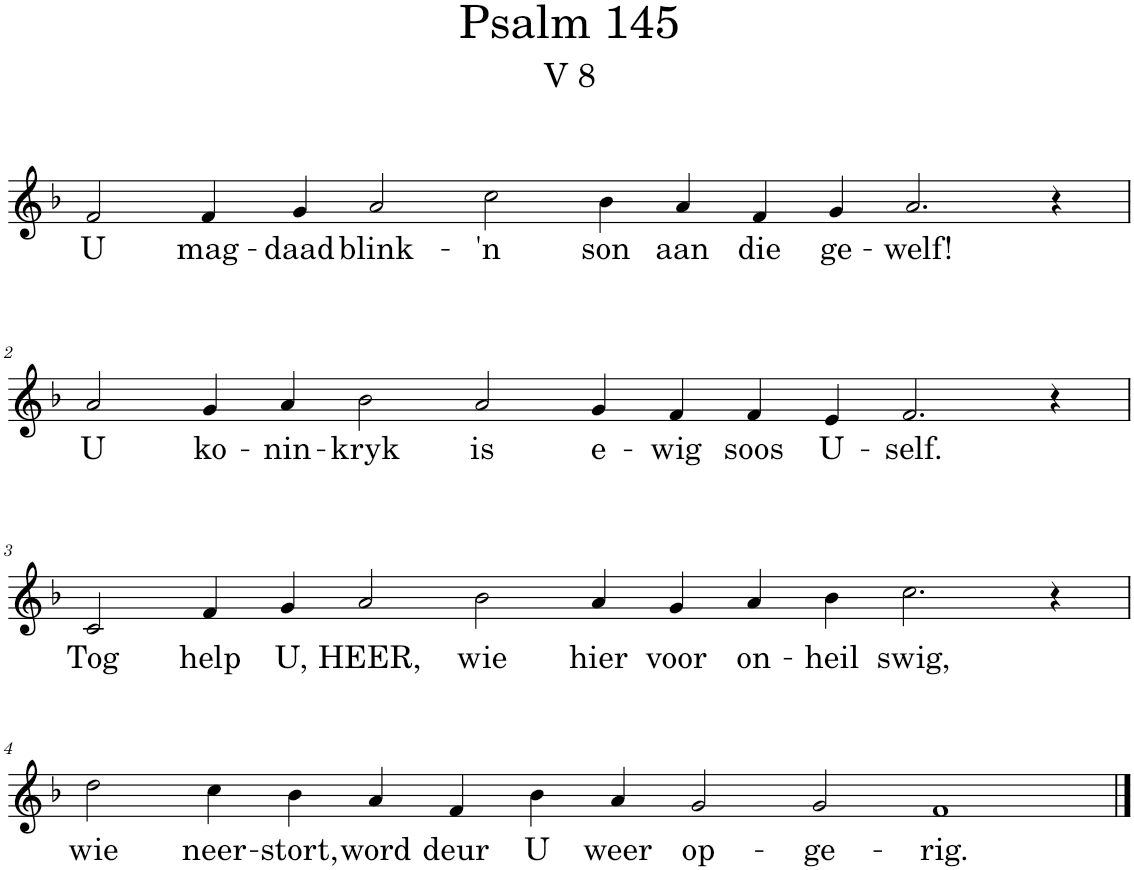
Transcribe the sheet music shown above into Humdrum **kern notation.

**kern	**text
*part1	*part1
*staff1	*staff1
*I"Pipe Organ	*
*I'Org.	*
*clefG2	*
*k[b-]	*
*M16/4	*
=1	=1
!	!LO:LY:b
2f/	U
!	!LO:LY:b
4f/	mag-
!	!LO:LY:b
4g/	-daad
!	!LO:LY:b
2a/	blink-
!	!LO:LY:b
2cc\	-'n
!	!LO:LY:b
4b-\	son
!	!LO:LY:b
4a/	aan
!	!LO:LY:b
4f/	die
!	!LO:LY:b
4g/	ge-
!	!LO:LY:b
2.a/	-welf!
4r	.
!!LO:LB:g=z
=2	=2
!	!LO:LY:b
2a/	U
!	!LO:LY:b
4g/	ko-
!	!LO:LY:b
4a/	-nin-
!	!LO:LY:b
2b-\	-kryk
!	!LO:LY:b
2a/	is
!	!LO:LY:b
4g/	e-
!	!LO:LY:b
4f/	-wig
!	!LO:LY:b
4f/	soos
!	!LO:LY:b
4e/	U-
!	!LO:LY:b
2.f/	-self.
4r	.
!!LO:LB:g=z
=3	=3
*M16/4	*
!	!LO:LY:b
2c/	Tog
!	!LO:LY:b
4f/	help
!	!LO:LY:b
4g/	U,
!	!LO:LY:b
2a/	HEER,
!	!LO:LY:b
2b-\	wie
!	!LO:LY:b
4a/	hier
!	!LO:LY:b
4g/	voor
!	!LO:LY:b
4a/	on-
!	!LO:LY:b
4b-\	-heil
!	!LO:LY:b
2.cc\	swig,
4r	.
!!LO:LB:g=z
=4	=4
*M16/4	*
!	!LO:LY:b
2dd\	wie
!	!LO:LY:b
4cc\	neer-
!	!LO:LY:b
4b-\	-stort,
!	!LO:LY:b
4a/	word
!	!LO:LY:b
4f/	deur
!	!LO:LY:b
4b-\	U
!	!LO:LY:b
4a/	weer
!	!LO:LY:b
2g/	op-
!	!LO:LY:b
2g/	-ge-
!	!LO:LY:b
1f	-rig.
==	==
*-	*-
